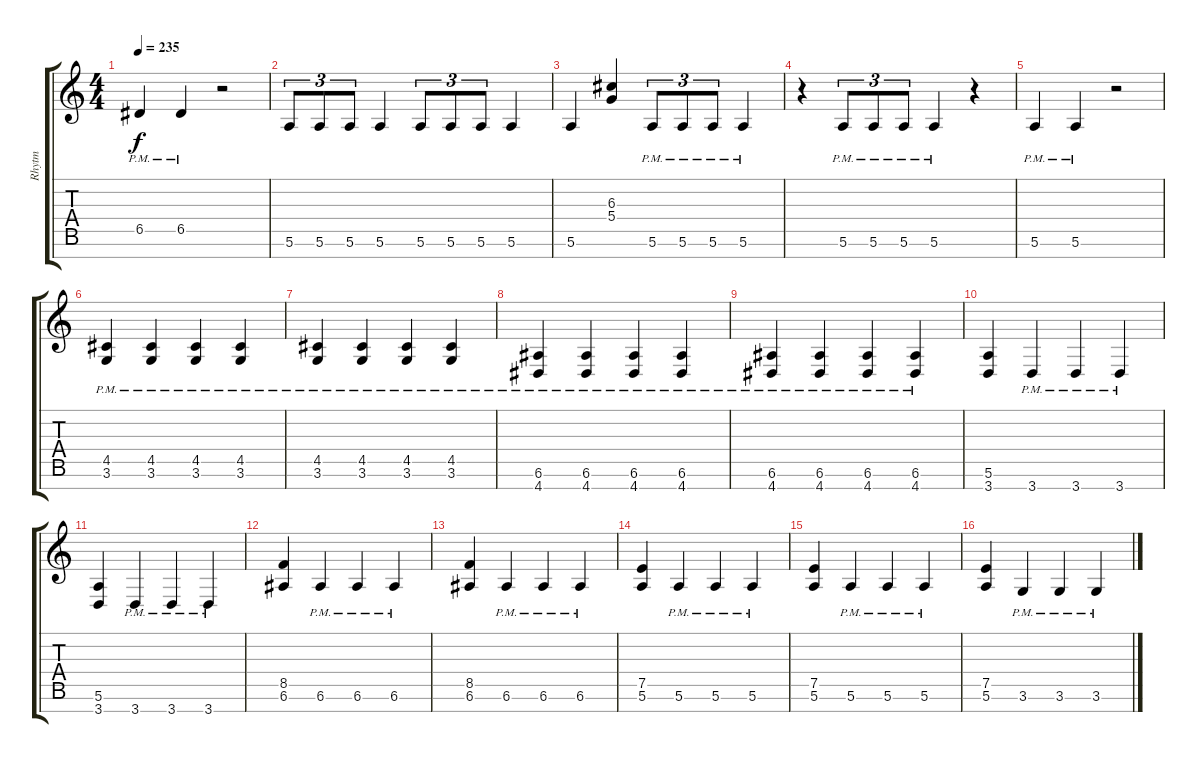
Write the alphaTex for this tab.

\track ("Rhytm" "Rhytm") {instrument distortionguitar}
\staff {score tabs}
\tuning (E4 B3 G3 D3 A2 E2 B1) {hide}
\ts (4 4)
\tempo 235
\clef g2
\ks c
6.5{pm}.4{dy f} 6.5{pm}.4 r.2 |
5.6.8{tu (3 2)} 5.6.8{tu (3 2)} 5.6.8{tu (3 2)} 5.6.4 5.6.8{tu (3 2)} 5.6.8{tu (3 2)} 5.6.8{tu (3 2)} 5.6.4 |
5.6.4 (6.3 5.4).4 5.6{pm}.8{tu (3 2)} 5.6{pm}.8{tu (3 2)} 5.6{pm}.8{tu (3 2)} 5.6{pm}.4 |
r.4 5.6{pm}.8{tu (3 2)} 5.6{pm}.8{tu (3 2)} 5.6{pm}.8{tu (3 2)} 5.6{pm}.4 r.4 |
5.6{pm}.4 5.6{pm}.4 r.2 |
(4.5{pm} 3.6{pm}).4 (4.5{pm} 3.6{pm}).4 (4.5{pm} 3.6{pm}).4 (4.5{pm} 3.6{pm}).4 |
(4.5{pm} 3.6{pm}).4 (4.5{pm} 3.6{pm}).4 (4.5{pm} 3.6{pm}).4 (4.5{pm} 3.6{pm}).4 |
(6.6{pm} 4.7{pm}).4 (6.6{pm} 4.7{pm}).4 (6.6{pm} 4.7{pm}).4 (6.6{pm} 4.7{pm}).4 |
(6.6{pm} 4.7{pm}).4 (6.6{pm} 4.7{pm}).4 (6.6{pm} 4.7{pm}).4 (6.6{pm} 4.7{pm}).4 |
(5.6 3.7).4 3.7{pm}.4 3.7{pm}.4 3.7{pm}.4 |
(5.6 3.7).4 3.7{pm}.4 3.7{pm}.4 3.7{pm}.4 |
(8.5 6.6).4 6.6{pm}.4 6.6{pm}.4 6.6{pm}.4 |
(8.5 6.6).4 6.6{pm}.4 6.6{pm}.4 6.6{pm}.4 |
(7.5 5.6).4 5.6{pm}.4 5.6{pm}.4 5.6{pm}.4 |
(7.5 5.6).4 5.6{pm}.4 5.6{pm}.4 5.6{pm}.4 |
(7.5 5.6).4 3.6{pm}.4 3.6{pm}.4 3.6{pm}.4
